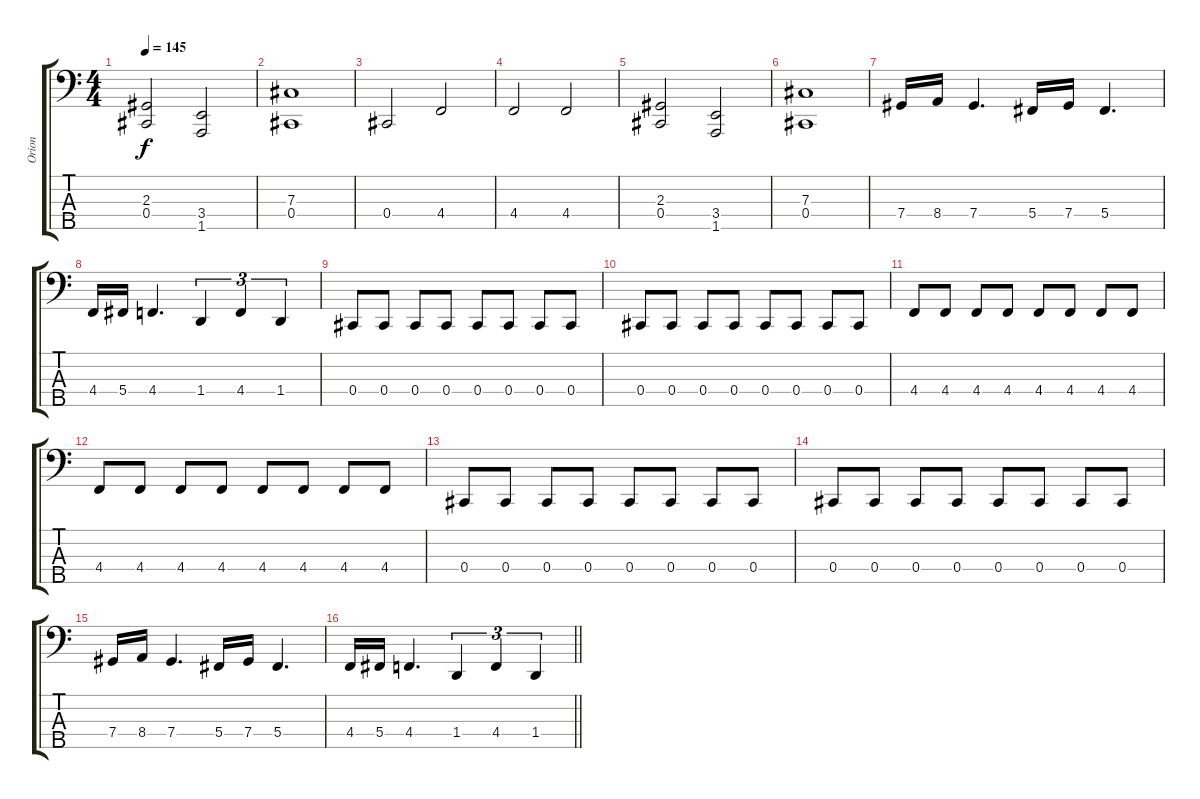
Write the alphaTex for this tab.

\track ("Orion" "Orion") {instrument electricbassfinger}
\staff {score tabs}
\tuning (E2 B1 Gb1 Db1 Ab0) {hide}
\ts (4 4)
\tempo 145
\clef f4
\ks c
(2.3 0.4).2{dy f instrument electricbassfinger} (3.4 1.5).2 |
(7.3 0.4).1 |
0.4.2 4.4.2 |
4.4.2 4.4.2 |
(2.3 0.4).2 (3.4 1.5).2 |
(7.3 0.4).1 |
7.4.16 8.4.16 7.4.4{d} 5.4.16 7.4.16 5.4.4{d} |
4.4.16 5.4.16 4.4.4{d} 1.4.4{tu (3 2)} 4.4.4{tu (3 2)} 1.4.4{tu (3 2)} |
0.4.8 0.4.8 0.4.8 0.4.8 0.4.8 0.4.8 0.4.8 0.4.8 |
0.4.8 0.4.8 0.4.8 0.4.8 0.4.8 0.4.8 0.4.8 0.4.8 |
4.4.8 4.4.8 4.4.8 4.4.8 4.4.8 4.4.8 4.4.8 4.4.8 |
4.4.8 4.4.8 4.4.8 4.4.8 4.4.8 4.4.8 4.4.8 4.4.8 |
0.4.8 0.4.8 0.4.8 0.4.8 0.4.8 0.4.8 0.4.8 0.4.8 |
0.4.8 0.4.8 0.4.8 0.4.8 0.4.8 0.4.8 0.4.8 0.4.8 |
7.4.16 8.4.16 7.4.4{d} 5.4.16 7.4.16 5.4.4{d} |
\barLineRight lightlight
4.4.16 5.4.16 4.4.4{d} 1.4.4{tu (3 2)} 4.4.4{tu (3 2)} 1.4.4{tu (3 2)}
